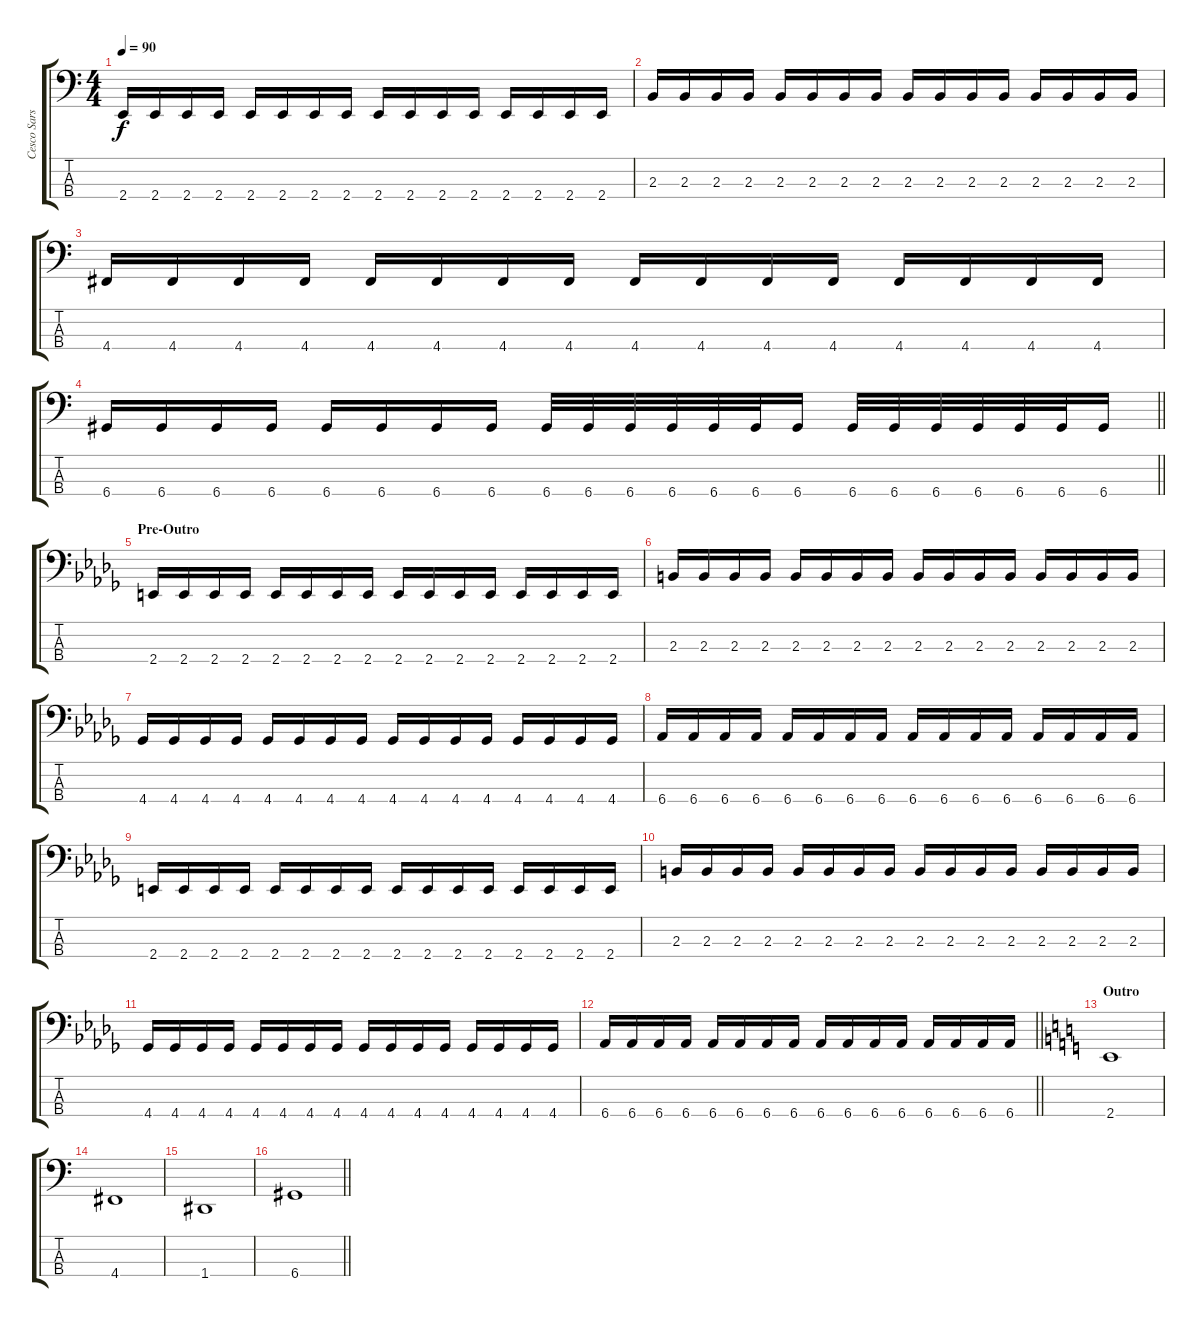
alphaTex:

\track ("Cesco Sarsano (Bass)" "Cesco Sars") {instrument electricbasspick}
\staff {score tabs}
\tuning (G2 D2 A1 D1) {hide}
\ts (4 4)
\tempo 90
\clef f4
\ks c
2.4.16{dy f} 2.4.16 2.4.16 2.4.16 2.4.16 2.4.16 2.4.16 2.4.16 2.4.16 2.4.16 2.4.16 2.4.16 2.4.16 2.4.16 2.4.16 2.4.16 |
2.3.16 2.3.16 2.3.16 2.3.16 2.3.16 2.3.16 2.3.16 2.3.16 2.3.16 2.3.16 2.3.16 2.3.16 2.3.16 2.3.16 2.3.16 2.3.16 |
4.4.16 4.4.16 4.4.16 4.4.16 4.4.16 4.4.16 4.4.16 4.4.16 4.4.16 4.4.16 4.4.16 4.4.16 4.4.16 4.4.16 4.4.16 4.4.16 |
\barLineRight lightlight
6.4.16 6.4.16 6.4.16 6.4.16 6.4.16 6.4.16 6.4.16 6.4.16 6.4.32 6.4.32 6.4.32 6.4.32 6.4.32 6.4.32 6.4.16 6.4.32 6.4.32 6.4.32 6.4.32 6.4.32 6.4.32 6.4.16 |
\section ("" "Pre-Outro")
\ks db
2.4.16 2.4.16 2.4.16 2.4.16 2.4.16 2.4.16 2.4.16 2.4.16 2.4.16 2.4.16 2.4.16 2.4.16 2.4.16 2.4.16 2.4.16 2.4.16 |
2.3.16 2.3.16 2.3.16 2.3.16 2.3.16 2.3.16 2.3.16 2.3.16 2.3.16 2.3.16 2.3.16 2.3.16 2.3.16 2.3.16 2.3.16 2.3.16 |
4.4.16 4.4.16 4.4.16 4.4.16 4.4.16 4.4.16 4.4.16 4.4.16 4.4.16 4.4.16 4.4.16 4.4.16 4.4.16 4.4.16 4.4.16 4.4.16 |
6.4.16 6.4.16 6.4.16 6.4.16 6.4.16 6.4.16 6.4.16 6.4.16 6.4.16 6.4.16 6.4.16 6.4.16 6.4.16 6.4.16 6.4.16 6.4.16 |
2.4.16 2.4.16 2.4.16 2.4.16 2.4.16 2.4.16 2.4.16 2.4.16 2.4.16 2.4.16 2.4.16 2.4.16 2.4.16 2.4.16 2.4.16 2.4.16 |
2.3.16 2.3.16 2.3.16 2.3.16 2.3.16 2.3.16 2.3.16 2.3.16 2.3.16 2.3.16 2.3.16 2.3.16 2.3.16 2.3.16 2.3.16 2.3.16 |
4.4.16 4.4.16 4.4.16 4.4.16 4.4.16 4.4.16 4.4.16 4.4.16 4.4.16 4.4.16 4.4.16 4.4.16 4.4.16 4.4.16 4.4.16 4.4.16 |
\barLineRight lightlight
6.4.16 6.4.16 6.4.16 6.4.16 6.4.16 6.4.16 6.4.16 6.4.16 6.4.16 6.4.16 6.4.16 6.4.16 6.4.16 6.4.16 6.4.16 6.4.16 |
\section ("" "Outro")
\ks c
2.4.1 |
4.4.1 |
1.4.1 |
\barLineRight lightlight
6.4.1
